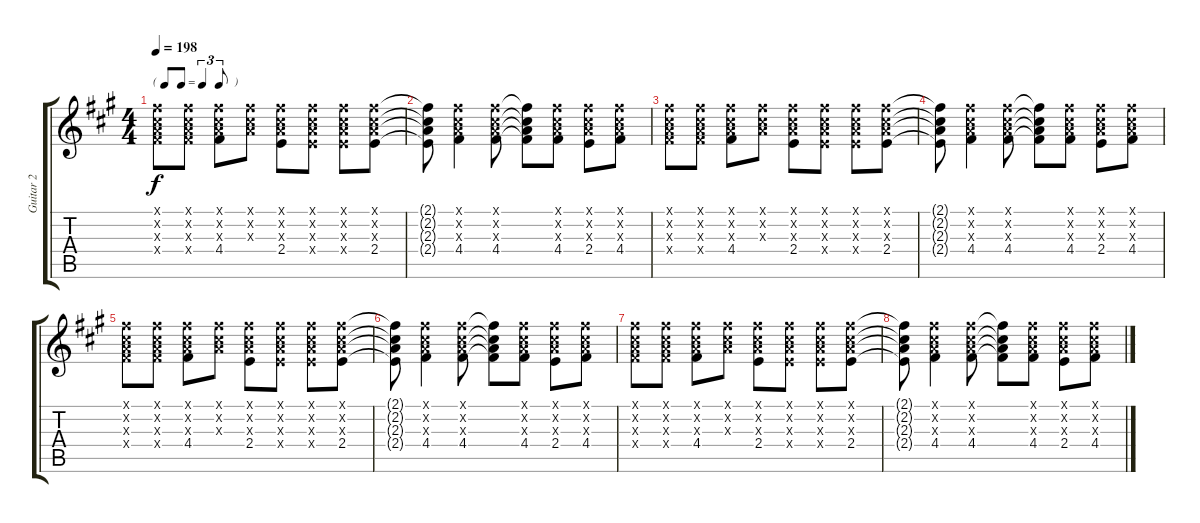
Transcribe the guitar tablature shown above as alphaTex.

\track ("Guitar 2" "Guitar 2") {instrument overdrivenguitar}
\staff {score tabs}
\tuning (E4 B3 G3 D3 A2 E2) {hide}
\ts (4 4)
\tf triplet8th
\tempo 198
\clef g2
\ks a
(2.1{x} 2.2{x} 2.3{x} 4.4{x}).8{dy f instrument overdrivenguitar} (2.1{x} 2.2{x} 2.3{x} 4.4{x}).8 (2.1{x} 2.2{x} 2.3{x} 4.4).8 (2.1{x} 2.2{x} 2.3{x}).8 (2.1{x} 2.2{x} 2.3{x} 2.4).8 (2.1{x} 2.2{x} 2.3{x} 2.4{x}).8 (2.1{x} 2.2{x} 2.3{x} 2.4{x}).8 (2.1{x} 2.2{x} 2.3{x} 2.4).8 |
(2.1{t} 2.2{t} 2.3{t} 2.4{t}).8 (2.1{x} 2.2{x} 2.3{x} 4.4).4 (2.1{x} 2.2{x} 2.3{x} 4.4).8 (2.1{t} 2.2{t} 2.3{t} 4.4{t}).8 (2.1{x} 2.2{x} 2.3{x} 4.4).8 (2.1{x} 2.2{x} 2.3{x} 2.4).8 (2.1{x} 2.2{x} 2.3{x} 4.4).8 |
(2.1{x} 2.2{x} 2.3{x} 4.4{x}).8 (2.1{x} 2.2{x} 2.3{x} 4.4{x}).8 (2.1{x} 2.2{x} 2.3{x} 4.4).8 (2.1{x} 2.2{x} 2.3{x}).8 (2.1{x} 2.2{x} 2.3{x} 2.4).8 (2.1{x} 2.2{x} 2.3{x} 2.4{x}).8 (2.1{x} 2.2{x} 2.3{x} 2.4{x}).8 (2.1{x} 2.2{x} 2.3{x} 2.4).8 |
(2.1{t} 2.2{t} 2.3{t} 2.4{t}).8 (2.1{x} 2.2{x} 2.3{x} 4.4).4 (2.1{x} 2.2{x} 2.3{x} 4.4).8 (2.1{t} 2.2{t} 2.3{t} 4.4{t}).8 (2.1{x} 2.2{x} 2.3{x} 4.4).8 (2.1{x} 2.2{x} 2.3{x} 2.4).8 (2.1{x} 2.2{x} 2.3{x} 4.4).8 |
(2.1{x} 2.2{x} 2.3{x} 4.4{x}).8 (2.1{x} 2.2{x} 2.3{x} 4.4{x}).8 (2.1{x} 2.2{x} 2.3{x} 4.4).8 (2.1{x} 2.2{x} 2.3{x}).8 (2.1{x} 2.2{x} 2.3{x} 2.4).8 (2.1{x} 2.2{x} 2.3{x} 2.4{x}).8 (2.1{x} 2.2{x} 2.3{x} 2.4{x}).8 (2.1{x} 2.2{x} 2.3{x} 2.4).8 |
(2.1{t} 2.2{t} 2.3{t} 2.4{t}).8 (2.1{x} 2.2{x} 2.3{x} 4.4).4 (2.1{x} 2.2{x} 2.3{x} 4.4).8 (2.1{t} 2.2{t} 2.3{t} 4.4{t}).8 (2.1{x} 2.2{x} 2.3{x} 4.4).8 (2.1{x} 2.2{x} 2.3{x} 2.4).8 (2.1{x} 2.2{x} 2.3{x} 4.4).8 |
(2.1{x} 2.2{x} 2.3{x} 4.4{x}).8 (2.1{x} 2.2{x} 2.3{x} 4.4{x}).8 (2.1{x} 2.2{x} 2.3{x} 4.4).8 (2.1{x} 2.2{x} 2.3{x}).8 (2.1{x} 2.2{x} 2.3{x} 2.4).8 (2.1{x} 2.2{x} 2.3{x} 2.4{x}).8 (2.1{x} 2.2{x} 2.3{x} 2.4{x}).8 (2.1{x} 2.2{x} 2.3{x} 2.4).8 |
(2.1{t} 2.2{t} 2.3{t} 2.4{t}).8 (2.1{x} 2.2{x} 2.3{x} 4.4).4 (2.1{x} 2.2{x} 2.3{x} 4.4).8 (2.1{t} 2.2{t} 2.3{t} 4.4{t}).8 (2.1{x} 2.2{x} 2.3{x} 4.4).8 (2.1{x} 2.2{x} 2.3{x} 2.4).8 (2.1{x} 2.2{x} 2.3{x} 4.4).8
